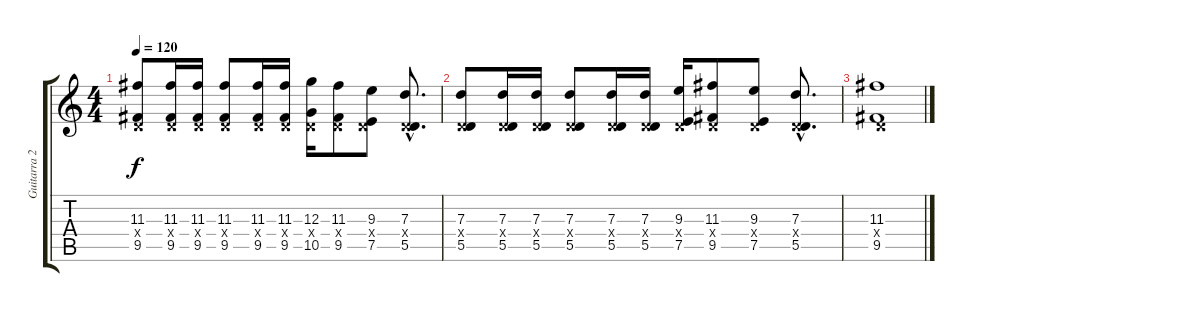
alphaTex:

\track ("Guitarra 2 - Erik" "Guitarra 2") {instrument distortionguitar}
\staff {score tabs}
\tuning (E4 B3 G3 D3 A2 E2) {hide}
\ts (4 4)
\tempo 120
\clef g2
\ks c
(11.3 0.4{x} 9.5).8{dy f} (11.3 0.4{x} 9.5).16 (11.3 0.4{x} 9.5).16 (11.3 0.4{x} 9.5).8 (11.3 0.4{x} 9.5).16 (11.3 0.4{x} 9.5).16 (12.3 0.4{x} 10.5).16 (11.3 0.4{x} 9.5).8 (9.3 0.4{x} 7.5).8 (7.3{hac} 0.4{hac x} 5.5{hac}).8{d} |
(7.3 0.4{x} 5.5).8 (7.3 0.4{x} 5.5).16 (7.3 0.4{x} 5.5).16 (7.3 0.4{x} 5.5).8 (7.3 0.4{x} 5.5).16 (7.3 0.4{x} 5.5).16 (9.3 0.4{x} 7.5).16 (11.3 0.4{x} 9.5).8 (9.3 0.4{x} 7.5).8 (7.3{hac} 0.4{hac x} 5.5{hac}).8{d} |
(11.3 0.4{x} 9.5).1
